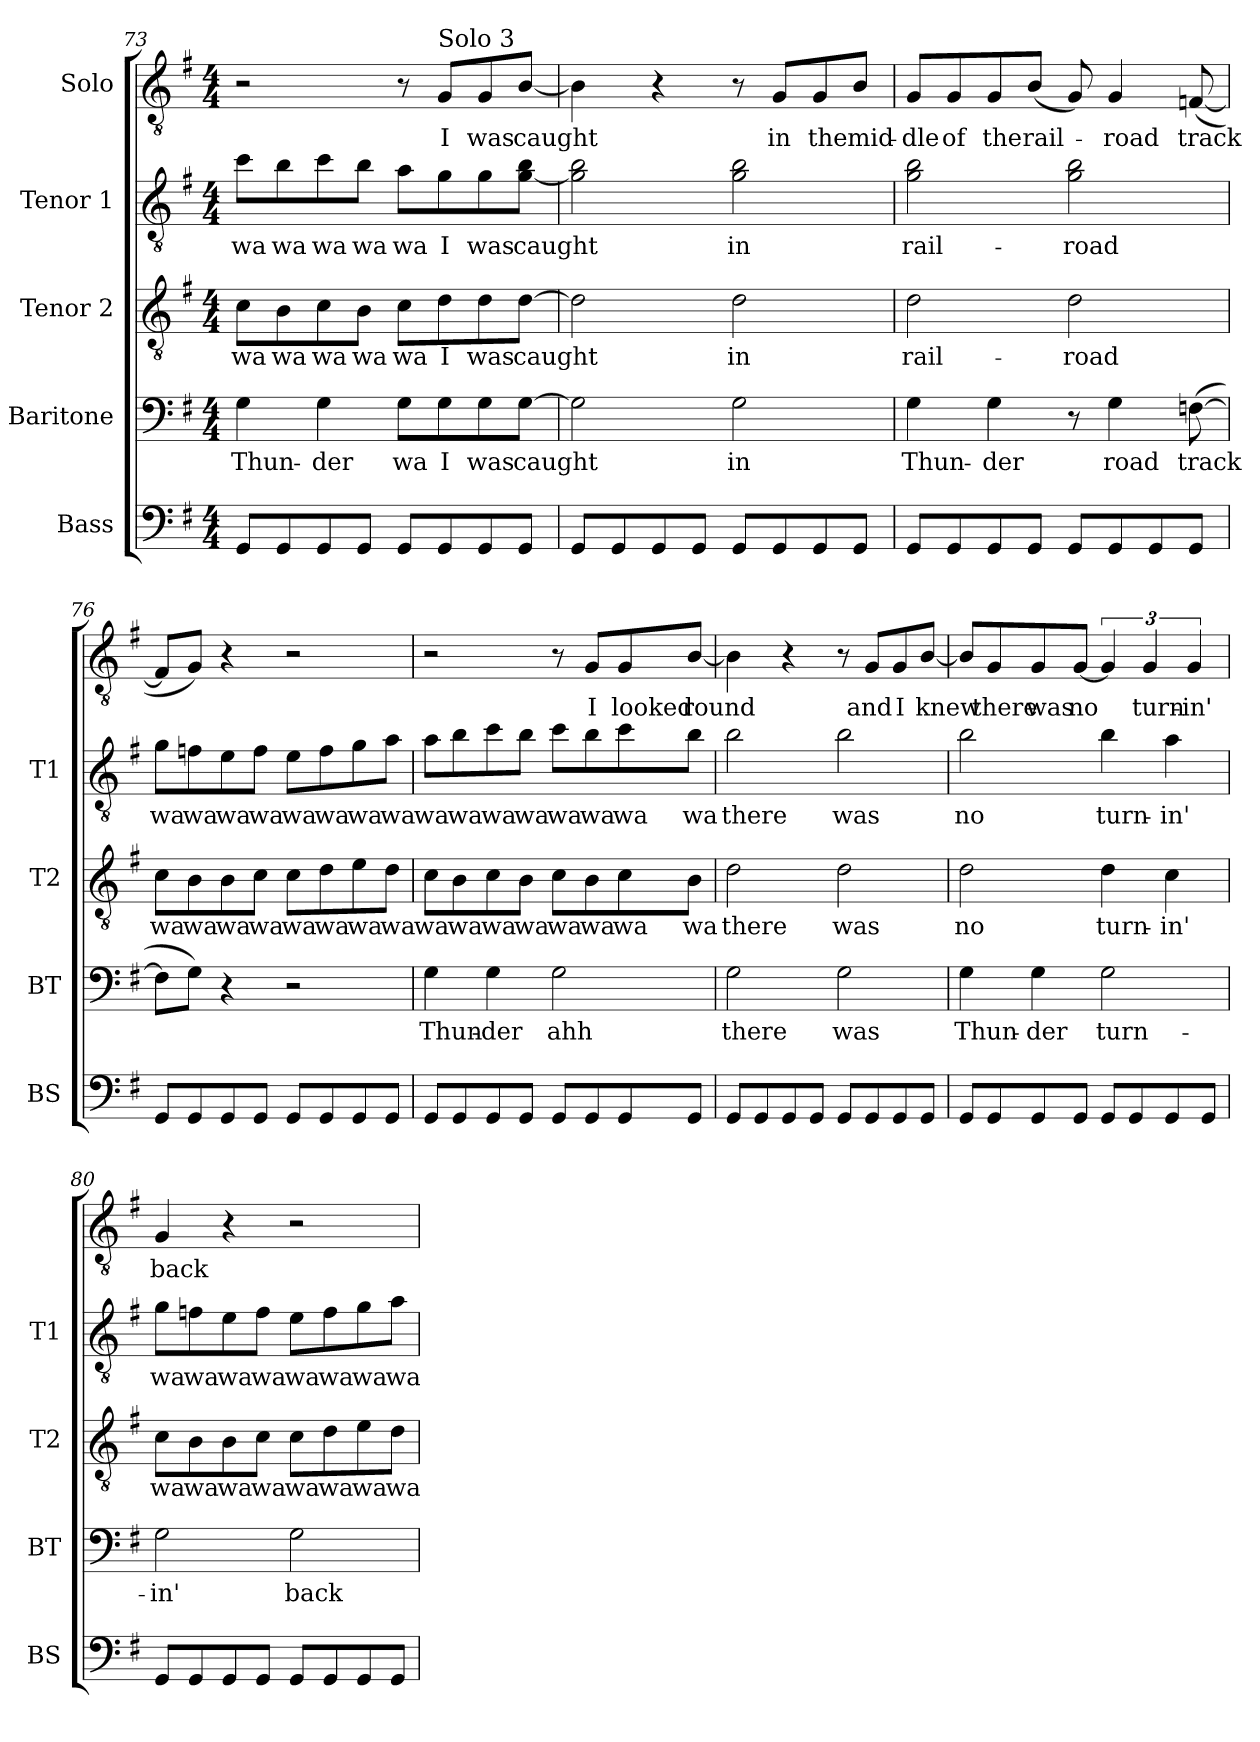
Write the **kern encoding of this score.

**kern	**kern	**text	**kern	**text	**kern	**text	**kern	**text
*part5	*part4	*part4	*part3	*part3	*part2	*part2	*part1	*part1
*staff5	*staff4	*staff4	*staff3	*staff3	*staff2	*staff2	*staff1	*staff1
*I"Bass	*I"Baritone	*	*I"Tenor 2	*	*I"Tenor 1	*	*I"Solo	*
*I'BS	*I'BT	*	*I'T2	*	*I'T1	*	*	*
!!LO:PB:g=z
*clefF4	*clefF4	*	*clefGv2	*	*clefGv2	*	*clefGv2	*
*k[f#]	*k[f#]	*	*k[f#]	*	*k[f#]	*	*k[f#]	*
*M4/4	*M4/4	*	*M4/4	*	*M4/4	*	*M4/4	*
=73	=73	=73	=73	=73	=73	=73	=73	=73
!	!	!LO:LY:b	!	!LO:LY:b	!	!LO:LY:b	!	!
8GG/L	4G\	Thun-	8c\L	wa	8cc\L	wa	2r	.
!	!	!	!	!LO:LY:b	!	!LO:LY:b	!	!
8GG/	.	.	8B\	wa	8b\	wa	.	.
!	!	!LO:LY:b	!	!LO:LY:b	!	!LO:LY:b	!	!
8GG/	4G\	-der	8c\	wa	8cc\	wa	.	.
!	!	!	!	!LO:LY:b	!	!LO:LY:b	!	!
8GG/J	.	.	8B\J	wa	8b\J	wa	.	.
!	!	!LO:LY:b	!	!LO:LY:b	!	!LO:LY:b	!	!
8GG/L	8G\L	wa	8c\L	wa	8a\L	wa	8r	.
!	!	!	!	!	!	!	!LO:TX:a:t=Solo 3	!
!	!	!LO:LY:b	!	!LO:LY:b	!	!LO:LY:b	!	!LO:LY:b
8GG/	8G\	I	8d\	I	8g\	I	8G/L	I
!	!	!LO:LY:b	!	!LO:LY:b	!	!LO:LY:b	!	!LO:LY:b
8GG/	8G\	was	8d\	was	8g\	was	8G/	was
!	!	!LO:LY:b	!	!LO:LY:b	!	!LO:LY:b	!	!LO:LY:b
8GG/J	[8G\J	caught	[8d\J	caught	[8g\ 8b\J	caught	[8B/J	caught
=74	=74	=74	=74	=74	=74	=74	=74	=74
8GG/L	2G\]	.	2d\]	.	2g\] 2b\	.	4B\]	.
8GG/	.	.	.	.	.	.	.	.
8GG/	.	.	.	.	.	.	4r	.
8GG/J	.	.	.	.	.	.	.	.
!	!	!LO:LY:b	!	!LO:LY:b	!	!LO:LY:b	!	!
8GG/L	2G\	in	2d\	in	2g\ 2b\	in	8r	.
!	!	!	!	!	!	!	!	!LO:LY:b
8GG/	.	.	.	.	.	.	8G/L	in
!	!	!	!	!	!	!	!	!LO:LY:b
8GG/	.	.	.	.	.	.	8G/	the
!	!	!	!	!	!	!	!	!LO:LY:b
8GG/J	.	.	.	.	.	.	8B/J	mid-
=75	=75	=75	=75	=75	=75	=75	=75	=75
!	!	!LO:LY:b	!	!LO:LY:b	!	!LO:LY:b	!	!LO:LY:b
8GG/L	4G\	Thun-	2d\	rail-	2g\ 2b\	rail-	8G/L	-dle
!	!	!	!	!	!	!	!	!LO:LY:b
8GG/	.	.	.	.	.	.	8G/	of
!	!	!LO:LY:b	!	!	!	!	!	!LO:LY:b
8GG/	4G\	-der	.	.	.	.	8G/	the
!	!	!	!	!	!	!	!	!LO:LY:b
8GG/J	.	.	.	.	.	.	(8B/J	rail-
!	!	!	!	!LO:LY:b	!	!LO:LY:b	!	!
8GG/L	8r	.	2d\	-road	2g\ 2b\	-road	8G/)	.
!	!	!LO:LY:b	!	!	!	!	!	!LO:LY:b
8GG/	4G\	-road	.	.	.	.	4G/	-road
8GG/	.	.	.	.	.	.	.	.
!	!	!LO:LY:b	!	!	!	!	!	!LO:LY:b
8GG/J	([8Fn\	track	.	.	.	.	([8Fn/	track
=76	=76	=76	=76	=76	=76	=76	=76	=76
!	!	!	!	!LO:LY:b	!	!LO:LY:b	!	!
8GG/L	8F\L]	.	8c\L	wa	8g\L	wa	8F/L]	.
!	!	!	!	!LO:LY:b	!	!LO:LY:b	!	!
8GG/	8G\J)	.	8B\	wa	8fn\	wa	8G/J)	.
!	!	!	!	!LO:LY:b	!	!LO:LY:b	!	!
8GG/	4r	.	8B\	wa	8e\	wa	4r	.
!	!	!	!	!LO:LY:b	!	!LO:LY:b	!	!
8GG/J	.	.	8c\J	wa	8f\J	wa	.	.
!	!	!	!	!LO:LY:b	!	!LO:LY:b	!	!
8GG/L	2r	.	8c\L	wa	8e\L	wa	2r	.
!	!	!	!	!LO:LY:b	!	!LO:LY:b	!	!
8GG/	.	.	8d\	wa	8f\	wa	.	.
!	!	!	!	!LO:LY:b	!	!LO:LY:b	!	!
8GG/	.	.	8e\	wa	8g\	wa	.	.
!	!	!	!	!LO:LY:b	!	!LO:LY:b	!	!
8GG/J	.	.	8d\J	wa	8a\J	wa	.	.
!!LO:LB:g=z
=77	=77	=77	=77	=77	=77	=77	=77	=77
!	!	!LO:LY:b	!	!LO:LY:b	!	!LO:LY:b	!	!
8GG/L	4G\	Thun-	8c\L	wa	8a\L	wa	2r	.
!	!	!	!	!LO:LY:b	!	!LO:LY:b	!	!
8GG/	.	.	8B\	wa	8b\	wa	.	.
!	!	!LO:LY:b	!	!LO:LY:b	!	!LO:LY:b	!	!
8GG/	4G\	-der	8c\	wa	8cc\	wa	.	.
!	!	!	!	!LO:LY:b	!	!LO:LY:b	!	!
8GG/J	.	.	8B\J	wa	8b\J	wa	.	.
!	!	!LO:LY:b	!	!LO:LY:b	!	!LO:LY:b	!	!
8GG/L	2G\	ahh	8c\L	wa	8cc\L	wa	8r	.
!	!	!	!	!LO:LY:b	!	!LO:LY:b	!	!LO:LY:b
8GG/	.	.	8B\	wa	8b\	wa	8G/L	I
!	!	!	!	!LO:LY:b	!	!LO:LY:b	!	!LO:LY:b
8GG/	.	.	8c\	wa	8cc\	wa	8G/	looked
!	!	!	!	!LO:LY:b	!	!LO:LY:b	!	!LO:LY:b
8GG/J	.	.	8B\J	wa	8b\J	wa	[8B/J	round
=78	=78	=78	=78	=78	=78	=78	=78	=78
!	!	!LO:LY:b	!	!LO:LY:b	!	!LO:LY:b	!	!
8GG/L	2G\	there	2d\	there	2b\	there	4B\]	.
8GG/	.	.	.	.	.	.	.	.
8GG/	.	.	.	.	.	.	4r	.
8GG/J	.	.	.	.	.	.	.	.
!	!	!LO:LY:b	!	!LO:LY:b	!	!LO:LY:b	!	!
8GG/L	2G\	was	2d\	was	2b\	was	8r	.
!	!	!	!	!	!	!	!	!LO:LY:b
8GG/	.	.	.	.	.	.	8G/L	and
!	!	!	!	!	!	!	!	!LO:LY:b
8GG/	.	.	.	.	.	.	8G/	I
!	!	!	!	!	!	!	!	!LO:LY:b
8GG/J	.	.	.	.	.	.	[8B/J	knew
=79	=79	=79	=79	=79	=79	=79	=79	=79
!	!	!LO:LY:b	!	!LO:LY:b	!	!LO:LY:b	!	!
8GG/L	4G\	Thun-	2d\	no	2b\	no	8B/L]	.
!	!	!	!	!	!	!	!	!LO:LY:b
8GG/	.	.	.	.	.	.	8G/	there
!	!	!LO:LY:b	!	!	!	!	!	!LO:LY:b
8GG/	4G\	-der	.	.	.	.	8G/	was
!	!	!	!	!	!	!	!	!LO:LY:b
8GG/J	.	.	.	.	.	.	[8G/J	no
!	!	!LO:LY:b	!	!LO:LY:b	!	!LO:LY:b	!	!
8GG/L	2G\	turn-	4d\	turn-	4b\	turn-	6G/]	.
8GG/	.	.	.	.	.	.	.	.
!	!	!	!	!	!	!	!	!LO:LY:b
.	.	.	.	.	.	.	6G/	turn-
!	!	!	!	!LO:LY:b	!	!LO:LY:b	!	!
8GG/	.	.	4c\	-in'	4a\	-in'	.	.
!	!	!	!	!	!	!	!	!LO:LY:b
.	.	.	.	.	.	.	6G/	-in'
8GG/J	.	.	.	.	.	.	.	.
=80	=80	=80	=80	=80	=80	=80	=80	=80
!	!	!LO:LY:b	!	!LO:LY:b	!	!LO:LY:b	!	!LO:LY:b
8GG/L	2G\	-in'	8c\L	wa	8g\L	wa	4G/	back
!	!	!	!	!LO:LY:b	!	!LO:LY:b	!	!
8GG/	.	.	8B\	wa	8fn\	wa	.	.
!	!	!	!	!LO:LY:b	!	!LO:LY:b	!	!
8GG/	.	.	8B\	wa	8e\	wa	4r	.
!	!	!	!	!LO:LY:b	!	!LO:LY:b	!	!
8GG/J	.	.	8c\J	wa	8f\J	wa	.	.
!	!	!LO:LY:b	!	!LO:LY:b	!	!LO:LY:b	!	!
8GG/L	2G\	back	8c\L	wa	8e\L	wa	2r	.
!	!	!	!	!LO:LY:b	!	!LO:LY:b	!	!
8GG/	.	.	8d\	wa	8f\	wa	.	.
!	!	!	!	!LO:LY:b	!	!LO:LY:b	!	!
8GG/	.	.	8e\	wa	8g\	wa	.	.
!	!	!	!	!LO:LY:b	!	!LO:LY:b	!	!
8GG/J	.	.	8d\J	wa	8a\J	wa	.	.
=	=	=	=	=	=	=	=	=
*-	*-	*-	*-	*-	*-	*-	*-	*-
